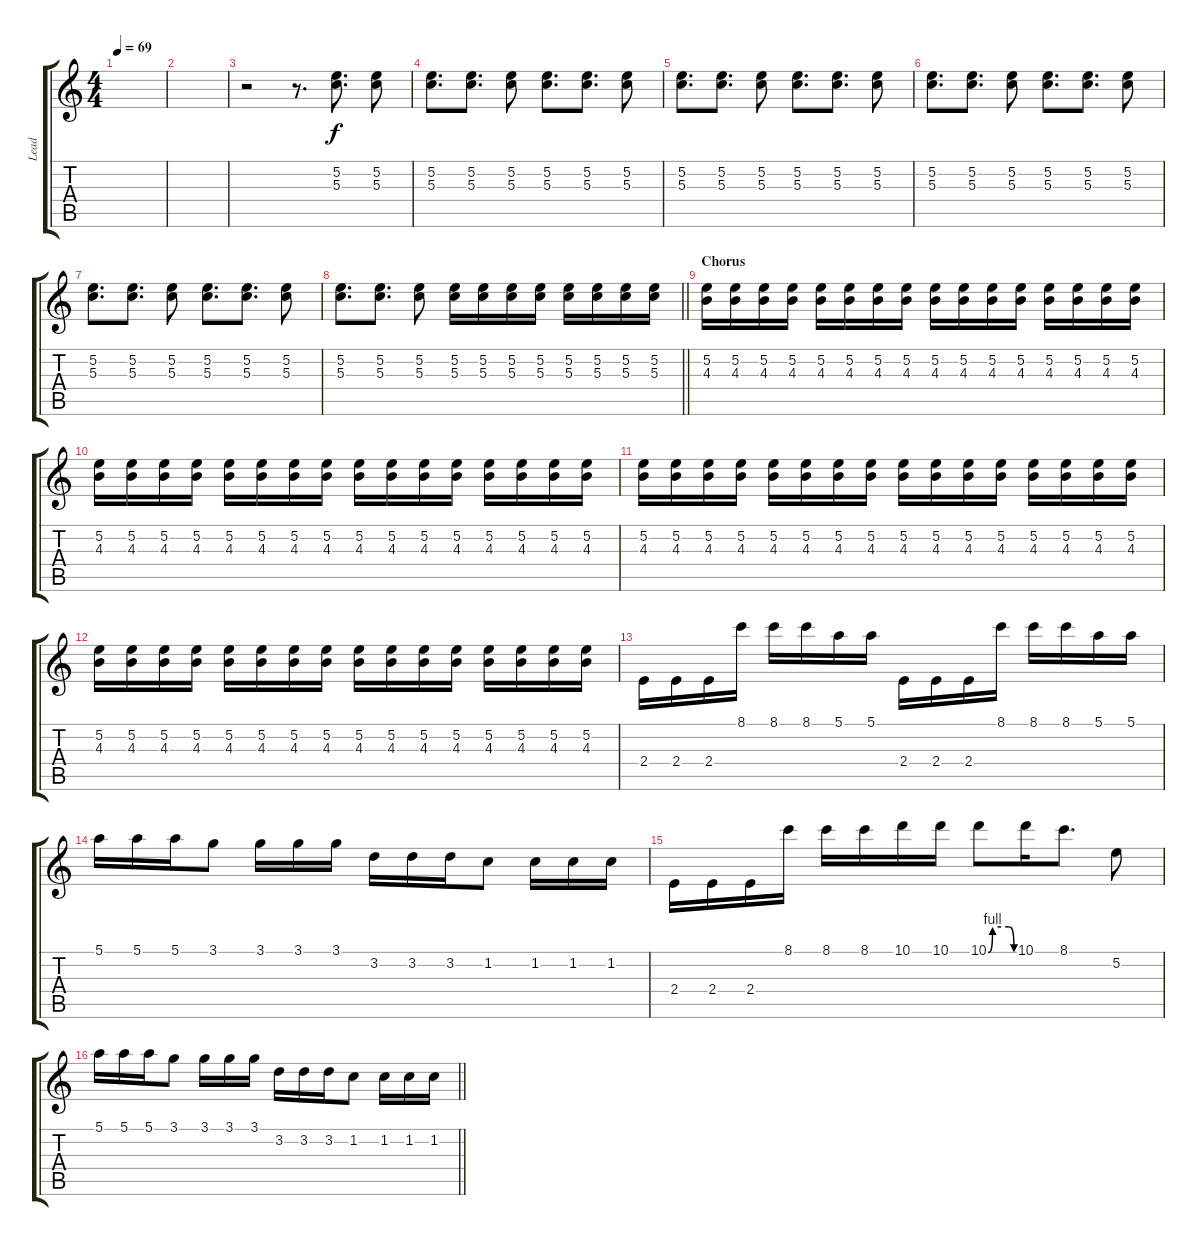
\track ("Lead" "Lead") {instrument electricguitarclean}
\staff {score tabs}
\tuning (E4 B3 G3 D3 A2 E2) {hide}
\ts (4 4)
\tempo 69
\clef g2
\ks c
|
|
r.2 r.8{d} (5.2 5.3).8{d volume 4} (5.2 5.3).8 |
(5.2 5.3).8{d volume 9} (5.2 5.3).8{d} (5.2 5.3).8 (5.2 5.3).8{d} (5.2 5.3).8{d} (5.2 5.3).8 |
(5.2 5.3).8{d} (5.2 5.3).8{d} (5.2 5.3).8 (5.2 5.3).8{d} (5.2 5.3).8{d} (5.2 5.3).8 |
(5.2 5.3).8{d} (5.2 5.3).8{d} (5.2 5.3).8 (5.2 5.3).8{d} (5.2 5.3).8{d} (5.2 5.3).8 |
(5.2 5.3).8{d} (5.2 5.3).8{d} (5.2 5.3).8 (5.2 5.3).8{d} (5.2 5.3).8{d} (5.2 5.3).8 |
\barLineRight lightlight
(5.2 5.3).8{d} (5.2 5.3).8{d} (5.2 5.3).8 (5.2 5.3).16 (5.2 5.3).16 (5.2 5.3).16 (5.2 5.3).16 (5.2 5.3).16 (5.2 5.3).16 (5.2 5.3).16 (5.2 5.3).16 |
\section ("" "Chorus")
(5.2 4.3).16 (5.2 4.3).16 (5.2 4.3).16 (5.2 4.3).16 (5.2 4.3).16 (5.2 4.3).16 (5.2 4.3).16 (5.2 4.3).16 (5.2 4.3).16 (5.2 4.3).16 (5.2 4.3).16 (5.2 4.3).16 (5.2 4.3).16 (5.2 4.3).16 (5.2 4.3).16 (5.2 4.3).16 |
(5.2 4.3).16 (5.2 4.3).16 (5.2 4.3).16 (5.2 4.3).16 (5.2 4.3).16 (5.2 4.3).16 (5.2 4.3).16 (5.2 4.3).16 (5.2 4.3).16 (5.2 4.3).16 (5.2 4.3).16 (5.2 4.3).16 (5.2 4.3).16 (5.2 4.3).16 (5.2 4.3).16 (5.2 4.3).16 |
(5.2 4.3).16 (5.2 4.3).16 (5.2 4.3).16 (5.2 4.3).16 (5.2 4.3).16 (5.2 4.3).16 (5.2 4.3).16 (5.2 4.3).16 (5.2 4.3).16 (5.2 4.3).16 (5.2 4.3).16 (5.2 4.3).16 (5.2 4.3).16 (5.2 4.3).16 (5.2 4.3).16 (5.2 4.3).16 |
(5.2 4.3).16 (5.2 4.3).16 (5.2 4.3).16 (5.2 4.3).16 (5.2 4.3).16 (5.2 4.3).16 (5.2 4.3).16 (5.2 4.3).16 (5.2 4.3).16 (5.2 4.3).16 (5.2 4.3).16 (5.2 4.3).16 (5.2 4.3).16 (5.2 4.3).16 (5.2 4.3).16 (5.2 4.3).16 |
2.4.16 2.4.16 2.4.16 8.1.16 8.1.16 8.1.16 5.1.16 5.1.16 2.4.16 2.4.16 2.4.16 8.1.16 8.1.16 8.1.16 5.1.16 5.1.16 |
5.1.16 5.1.16 5.1.16 3.1.8 3.1.16 3.1.16 3.1.16 3.2.16 3.2.16 3.2.16 1.2.8 1.2.16 1.2.16 1.2.16 |
2.4.16 2.4.16 2.4.16 8.1.16 8.1.16 8.1.16 10.1.16 10.1.16 10.1{be (custom 0 0 10 4 30 4 48 4 60 0)}.8 10.1.16 8.1.8{d} 5.2.8 |
\barLineRight lightlight
5.1.16 5.1.16 5.1.16 3.1.8 3.1.16 3.1.16 3.1.16 3.2.16 3.2.16 3.2.16 1.2.8 1.2.16 1.2.16 1.2.16
